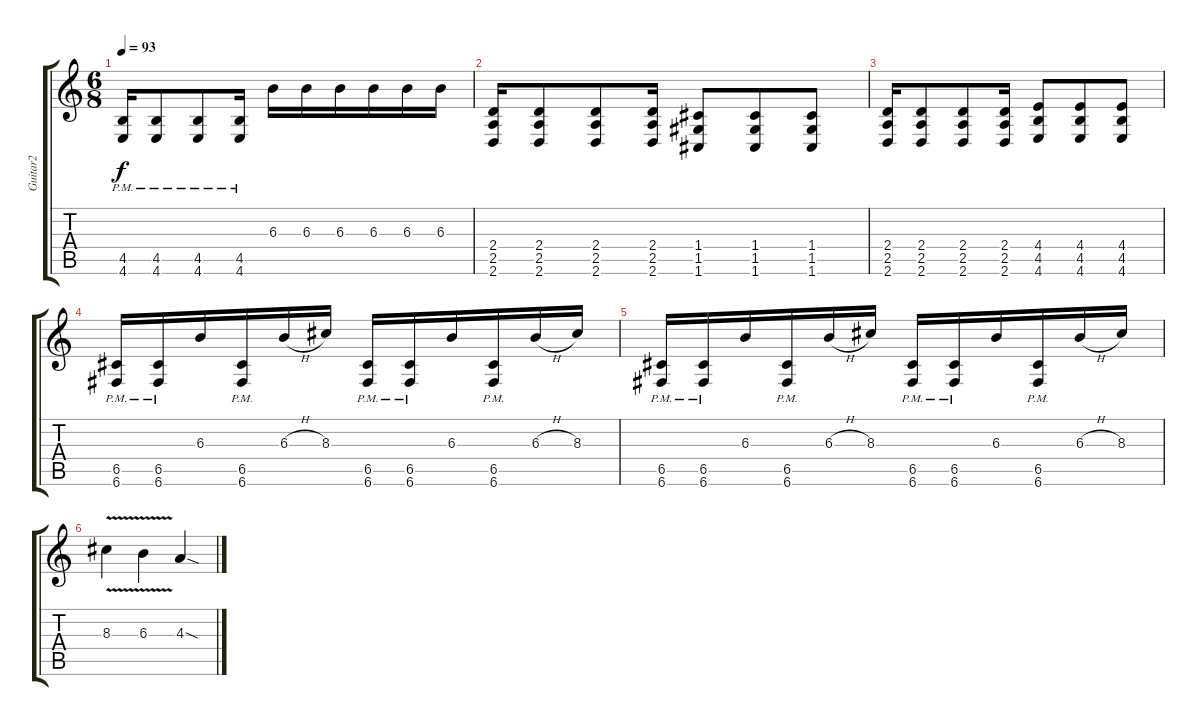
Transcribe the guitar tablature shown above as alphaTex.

\track ("Guitar2" "Guitar2") {instrument distortionguitar}
\staff {score tabs}
\tuning (D4 A3 F3 C3 G2 C2) {hide}
\ts (6 8)
\tempo 93
\clef g2
\ks c
(4.5{pm} 4.6{pm}).16{dy f} (4.5{pm} 4.6{pm}).8 (4.5{pm} 4.6{pm}).8 (4.5{pm} 4.6{pm}).16 6.3.16 6.3.16 6.3.16 6.3.16 6.3.16 6.3.16 |
(2.4 2.5 2.6).16 (2.4 2.5 2.6).8 (2.4 2.5 2.6).8 (2.4 2.5 2.6).16 (1.4 1.5 1.6).8 (1.4 1.5 1.6).8 (1.4 1.5 1.6).8 |
(2.4 2.5 2.6).16 (2.4 2.5 2.6).8 (2.4 2.5 2.6).8 (2.4 2.5 2.6).16 (4.4 4.5 4.6).8 (4.4 4.5 4.6).8 (4.4 4.5 4.6).8 |
(6.5{pm} 6.6{pm}).16 (6.5{pm} 6.6{pm}).16 6.3.16 (6.5{pm} 6.6{pm}).16 6.3{h}.16 8.3.16 (6.5{pm} 6.6{pm}).16 (6.5{pm} 6.6{pm}).16 6.3.16 (6.5{pm} 6.6{pm}).16 6.3{h}.16 8.3.16 |
(6.5{pm} 6.6{pm}).16 (6.5{pm} 6.6{pm}).16 6.3.16 (6.5{pm} 6.6{pm}).16 6.3{h}.16 8.3.16 (6.5{pm} 6.6{pm}).16 (6.5{pm} 6.6{pm}).16 6.3.16 (6.5{pm} 6.6{pm}).16 6.3{h}.16 8.3.16 |
8.3{v}.4 6.3{v}.4 4.3{sod}.4
